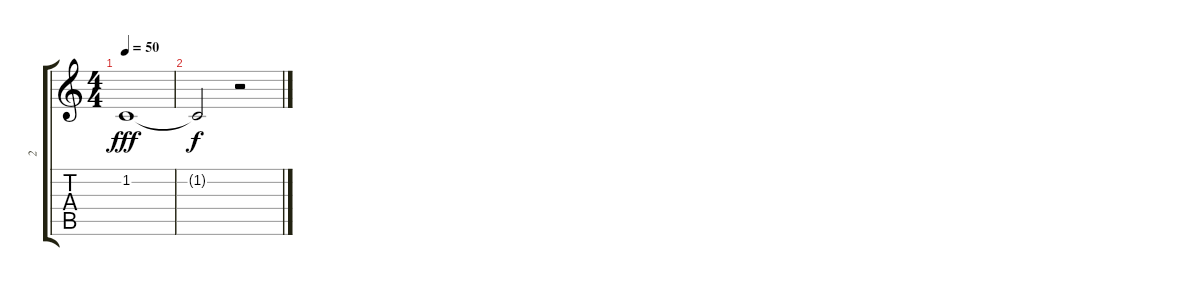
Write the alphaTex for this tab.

\track ("2" "2") {instrument stringensemble1}
\staff {score tabs}
\tuning (E4 B3 G3 D3 A2 E2) {hide}
\ts (4 4)
\tempo 50
\clef g2
\ks c
1.2.1{dy fff volume 14 balance 8} |
1.2{t}.2{dy f} r.2
